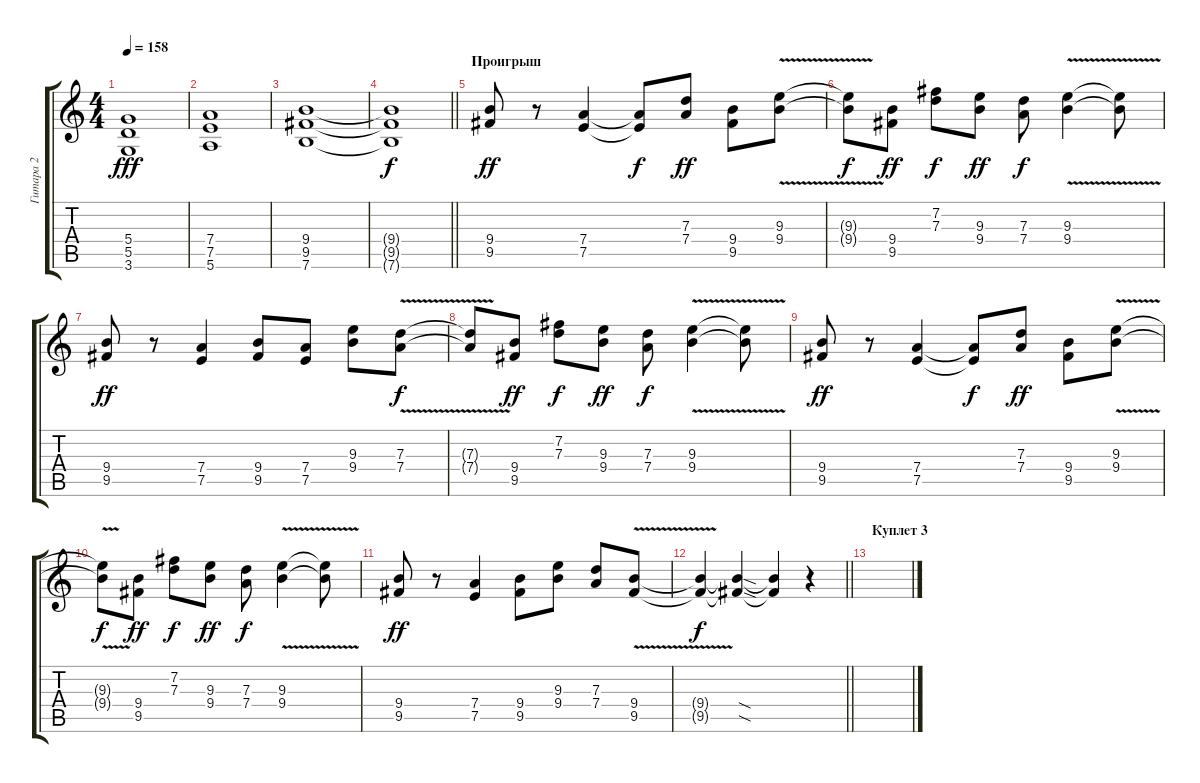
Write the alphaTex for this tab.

\track ("Гитара 2" "Гитара 2") {instrument distortionguitar}
\staff {score tabs}
\tuning (E4 B3 G3 D3 A2 E2) {hide}
\ts (4 4)
\tempo 158
\clef g2
\ks c
(5.4 5.5 3.6).1{dy fff} |
(7.4 7.5 5.6).1 |
(9.4 9.5 7.6).1 |
\barLineRight lightlight
(9.4{t} 9.5{t} 7.6{t}).1{dy f} |
\section ("" "Проигрыш")
(9.4 9.5).8{dy ff} r.8 (7.4 7.5).4 (7.4{t} 7.5{t}).8{dy f} (7.3 7.4).8{dy ff} (9.4 9.5).8 (9.3{v} 9.4).8 |
(9.3{t} 9.4{t}).8{dy f} (9.4 9.5).8{dy ff} (7.2 7.3).8{dy f} (9.3 9.4).8{dy ff} (7.3 7.4).8{dy f} (9.3{v} 9.4).4 (9.3{t} 9.4{t}).8 |
(9.4 9.5).8{dy ff} r.8 (7.4 7.5).4 (9.4 9.5).8 (7.4 7.5).8 (9.3 9.4).8 (7.3{v} 7.4{v}).8{dy f} |
(7.3{t} 7.4{t}).8 (9.4 9.5).8{dy ff} (7.2 7.3).8{dy f} (9.3 9.4).8{dy ff} (7.3 7.4).8{dy f} (9.3{v} 9.4).4 (9.3{t} 9.4{t}).8 |
(9.4 9.5).8{dy ff} r.8 (7.4 7.5).4 (7.4{t} 7.5{t}).8{dy f} (7.3 7.4).8{dy ff} (9.4 9.5).8 (9.3{v} 9.4).8 |
(9.3{t} 9.4{t}).8{dy f} (9.4 9.5).8{dy ff} (7.2 7.3).8{dy f} (9.3 9.4).8{dy ff} (7.3 7.4).8{dy f} (9.3{v} 9.4).4 (9.3{t} 9.4{t}).8 |
(9.4 9.5).8{dy ff} r.8 (7.4 7.5).4 (9.4 9.5).8 (9.3 9.4).8 (7.3 7.4).8 (9.4{v} 9.5{v}).8 |
\barLineRight lightlight
(9.4{t} 9.5{t}).4{dy f} (9.4{sod t} 9.5{sod t}).4 (9.4{t} 9.5{t}).4 r.4 |
\section ("" "Куплет 3")
